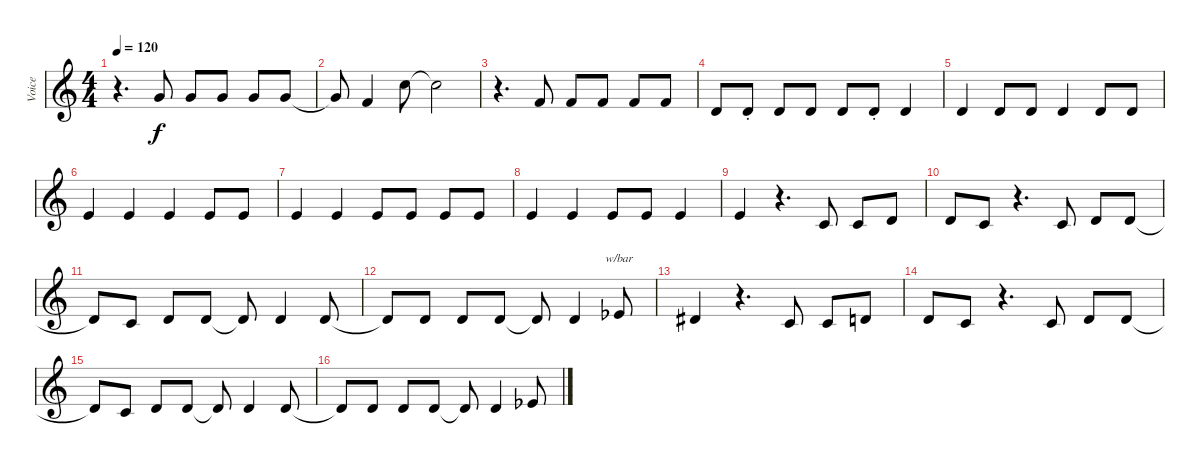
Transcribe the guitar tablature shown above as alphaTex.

\track ("Voice" "Voice") {instrument clarinet}
\staff {score}
\tuning (E5 B4 G4 D4 A3 E3) {hide}
\ts (4 4)
\tempo 120
\clef g2
\ks c
r.4{d dy f} 0.3.8 0.3.8 0.3.8 0.3.8 0.3.8 |
0.3{t}.8 3.4.4 1.2.8 1.2{t}.2 |
r.4{d} 3.4.8 3.4.8 3.4.8 3.4.8 3.4.8 |
0.4.8 0.4{st}.8 0.4.8 0.4.8 0.4.8 0.4{st}.8 0.4.4 |
0.4.4 0.4.8 0.4.8 0.4.4 0.4.8 0.4.8 |
2.4.4 2.4.4 2.4.4 2.4.8 2.4.8 |
2.4.4 2.4.4 2.4.8 2.4.8 2.4.8 2.4.8 |
2.4.4 2.4.4 2.4.8 2.4.8 2.4.4 |
2.4.4 r.4{d} 3.5.8 3.5.8 0.4.8 |
0.4.8 3.5.8 r.4{d} 3.5.8 0.4.8 5.5.8 |
5.5{t}.8 3.5.8 0.4.8 0.4.8 0.4{t}.8 0.4.4 0.4.8 |
0.4{t}.8 0.4.8 0.4.8 0.4.8 0.4{t}.8 0.4.4 1.4{acc b}.8{tbe (custom default 0 0 15 0 21 -2 60 -2)} |
1.4{t}.4 r.4{d} 3.5.8 3.5.8 0.4.8 |
0.4.8 3.5.8 r.4{d} 3.5.8 0.4.8 0.4.8 |
0.4{t}.8 3.5.8 0.4.8 0.4.8 0.4{t}.8 0.4.4 0.4.8 |
0.4{t}.8 0.4.8 0.4.8 0.4.8 0.4{t}.8 0.4.4 1.4{acc b}.8
